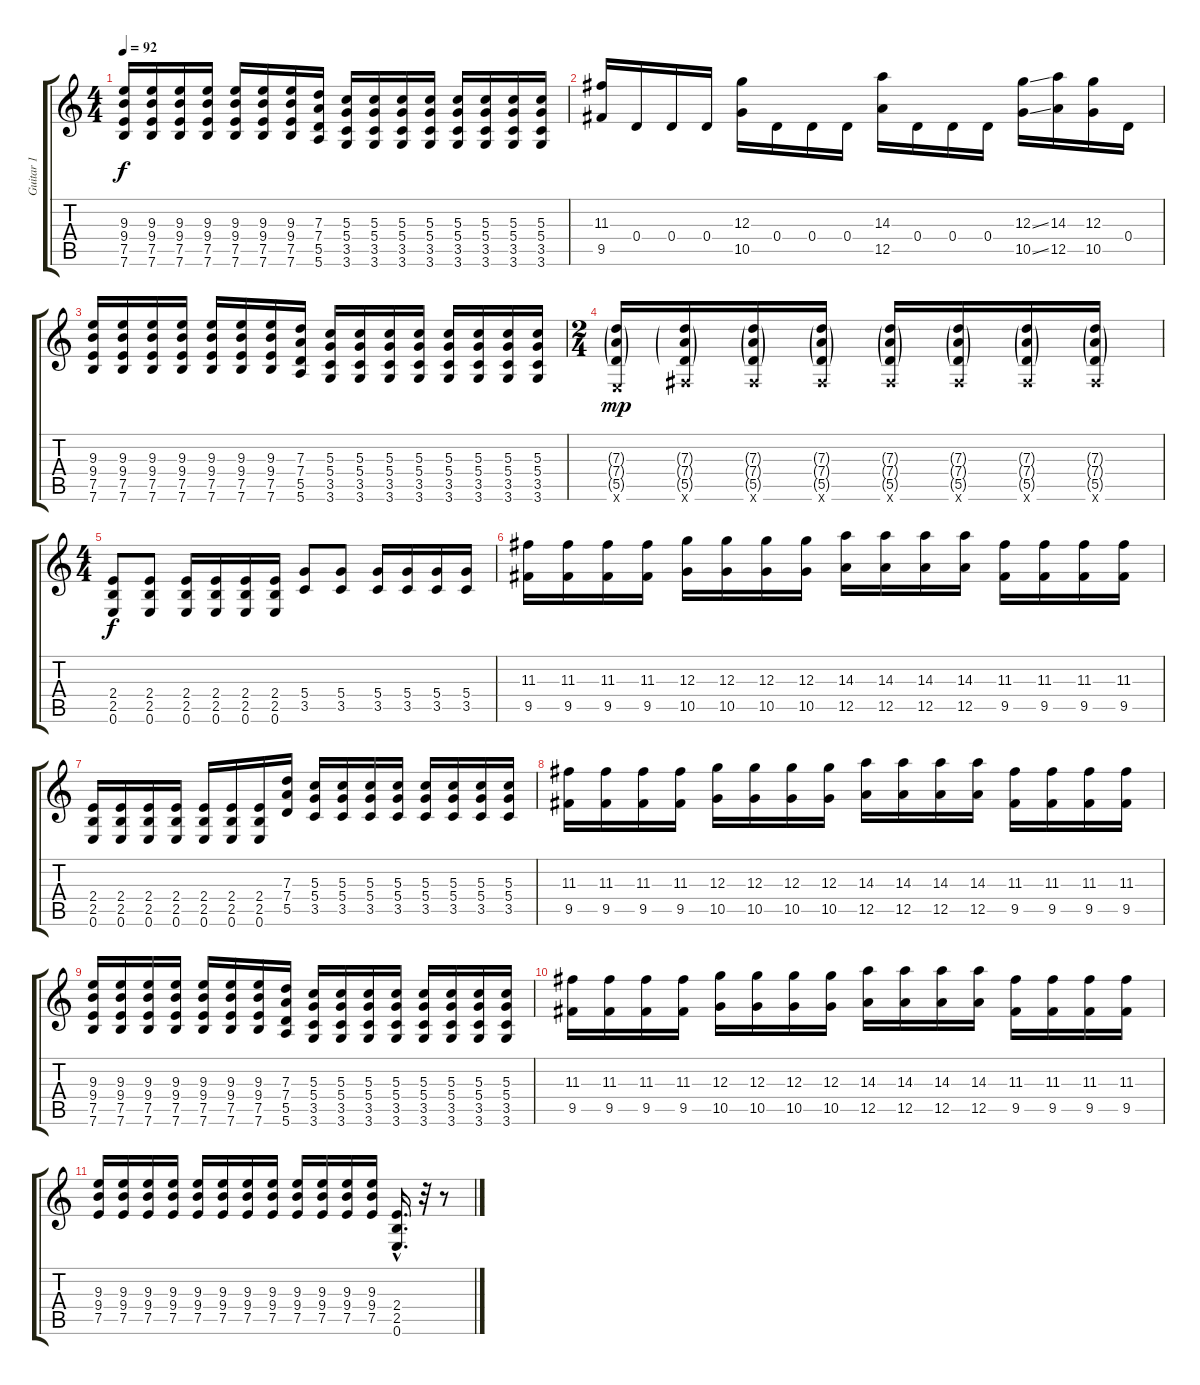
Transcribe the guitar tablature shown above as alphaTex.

\track ("Guitar 1" "Guitar 1") {instrument overdrivenguitar}
\staff {score tabs}
\tuning (E4 B3 G3 D3 A2 E2) {hide}
\ts (4 4)
\tempo 92
\clef g2
\ks c
(9.3 9.4 7.5 7.6).16{dy f} (9.3 9.4 7.5 7.6).16 (9.3 9.4 7.5 7.6).16 (9.3 9.4 7.5 7.6).16 (9.3 9.4 7.5 7.6).16 (9.3 9.4 7.5 7.6).16 (9.3 9.4 7.5 7.6).16 (7.3 7.4 5.5 5.6).16 (5.3 5.4 3.5 3.6).16 (5.3 5.4 3.5 3.6).16 (5.3 5.4 3.5 3.6).16 (5.3 5.4 3.5 3.6).16 (5.3 5.4 3.5 3.6).16 (5.3 5.4 3.5 3.6).16 (5.3 5.4 3.5 3.6).16 (5.3 5.4 3.5 3.6).16 |
(11.3 9.5).16 0.4.16 0.4.16 0.4.16 (12.3 10.5).16 0.4.16 0.4.16 0.4.16 (14.3 12.5).16 0.4.16 0.4.16 0.4.16 (12.3{ss} 10.5{ss}).16 (14.3 12.5).16 (12.3 10.5).16 0.4.16 |
(9.3 9.4 7.5 7.6).16 (9.3 9.4 7.5 7.6).16 (9.3 9.4 7.5 7.6).16 (9.3 9.4 7.5 7.6).16 (9.3 9.4 7.5 7.6).16 (9.3 9.4 7.5 7.6).16 (9.3 9.4 7.5 7.6).16 (7.3 7.4 5.5 5.6).16 (5.3 5.4 3.5 3.6).16 (5.3 5.4 3.5 3.6).16 (5.3 5.4 3.5 3.6).16 (5.3 5.4 3.5 3.6).16 (5.3 5.4 3.5 3.6).16 (5.3 5.4 3.5 3.6).16 (5.3 5.4 3.5 3.6).16 (5.3 5.4 3.5 3.6).16 |
\ts (2 4)
(7.3{g} 7.4{g} 5.5{g} 0.6{x}).16{dy mp} (7.3{g} 7.4{g} 5.5{g} 2.6{x}).16 (7.3{g} 7.4{g} 5.5{g} 2.6{x}).16 (7.3{g} 7.4{g} 5.5{g} 2.6{x}).16 (7.3{g} 7.4{g} 5.5{g} 2.6{x}).16 (7.3{g} 7.4{g} 5.5{g} 2.6{x}).16 (7.3{g} 7.4{g} 5.5{g} 2.6{x}).16 (7.3{g} 7.4{g} 5.5{g} 2.6{x}).16 |
\ts (4 4)
(2.4 2.5 0.6).8{dy f} (2.4 2.5 0.6).8 (2.4 2.5 0.6).16 (2.4 2.5 0.6).16 (2.4 2.5 0.6).16 (2.4 2.5 0.6).16 (5.4 3.5).8 (5.4 3.5).8 (5.4 3.5).16 (5.4 3.5).16 (5.4 3.5).16 (5.4 3.5).16 |
(11.3 9.5).16 (11.3 9.5).16 (11.3 9.5).16 (11.3 9.5).16 (12.3 10.5).16 (12.3 10.5).16 (12.3 10.5).16 (12.3 10.5).16 (14.3 12.5).16 (14.3 12.5).16 (14.3 12.5).16 (14.3 12.5).16 (11.3 9.5).16 (11.3 9.5).16 (11.3 9.5).16 (11.3 9.5).16 |
(2.4 2.5 0.6).16 (2.4 2.5 0.6).16 (2.4 2.5 0.6).16 (2.4 2.5 0.6).16 (2.4 2.5 0.6).16 (2.4 2.5 0.6).16 (2.4 2.5 0.6).16 (7.3 7.4 5.5).16 (5.3 5.4 3.5).16 (5.3 5.4 3.5).16 (5.3 5.4 3.5).16 (5.3 5.4 3.5).16 (5.3 5.4 3.5).16 (5.3 5.4 3.5).16 (5.3 5.4 3.5).16 (5.3 5.4 3.5).16 |
(11.3 9.5).16 (11.3 9.5).16 (11.3 9.5).16 (11.3 9.5).16 (12.3 10.5).16 (12.3 10.5).16 (12.3 10.5).16 (12.3 10.5).16 (14.3 12.5).16 (14.3 12.5).16 (14.3 12.5).16 (14.3 12.5).16 (11.3 9.5).16 (11.3 9.5).16 (11.3 9.5).16 (11.3 9.5).16 |
(9.3 9.4 7.5 7.6).16 (9.3 9.4 7.5 7.6).16 (9.3 9.4 7.5 7.6).16 (9.3 9.4 7.5 7.6).16 (9.3 9.4 7.5 7.6).16 (9.3 9.4 7.5 7.6).16 (9.3 9.4 7.5 7.6).16 (7.3 7.4 5.5 5.6).16 (5.3 5.4 3.5 3.6).16 (5.3 5.4 3.5 3.6).16 (5.3 5.4 3.5 3.6).16 (5.3 5.4 3.5 3.6).16 (5.3 5.4 3.5 3.6).16 (5.3 5.4 3.5 3.6).16 (5.3 5.4 3.5 3.6).16 (5.3 5.4 3.5 3.6).16 |
(11.3 9.5).16 (11.3 9.5).16 (11.3 9.5).16 (11.3 9.5).16 (12.3 10.5).16 (12.3 10.5).16 (12.3 10.5).16 (12.3 10.5).16 (14.3 12.5).16 (14.3 12.5).16 (14.3 12.5).16 (14.3 12.5).16 (11.3 9.5).16 (11.3 9.5).16 (11.3 9.5).16 (11.3 9.5).16 |
(9.3 9.4 7.5).16 (9.3 9.4 7.5).16 (9.3 9.4 7.5).16 (9.3 9.4 7.5).16 (9.3 9.4 7.5).16 (9.3 9.4 7.5).16 (9.3 9.4 7.5).16 (9.3 9.4 7.5).16 (9.3 9.4 7.5).16 (9.3 9.4 7.5).16 (9.3 9.4 7.5).16 (9.3 9.4 7.5).16 (2.4{hac} 2.5{hac} 0.6{hac}).16{d} r.32 r.8
